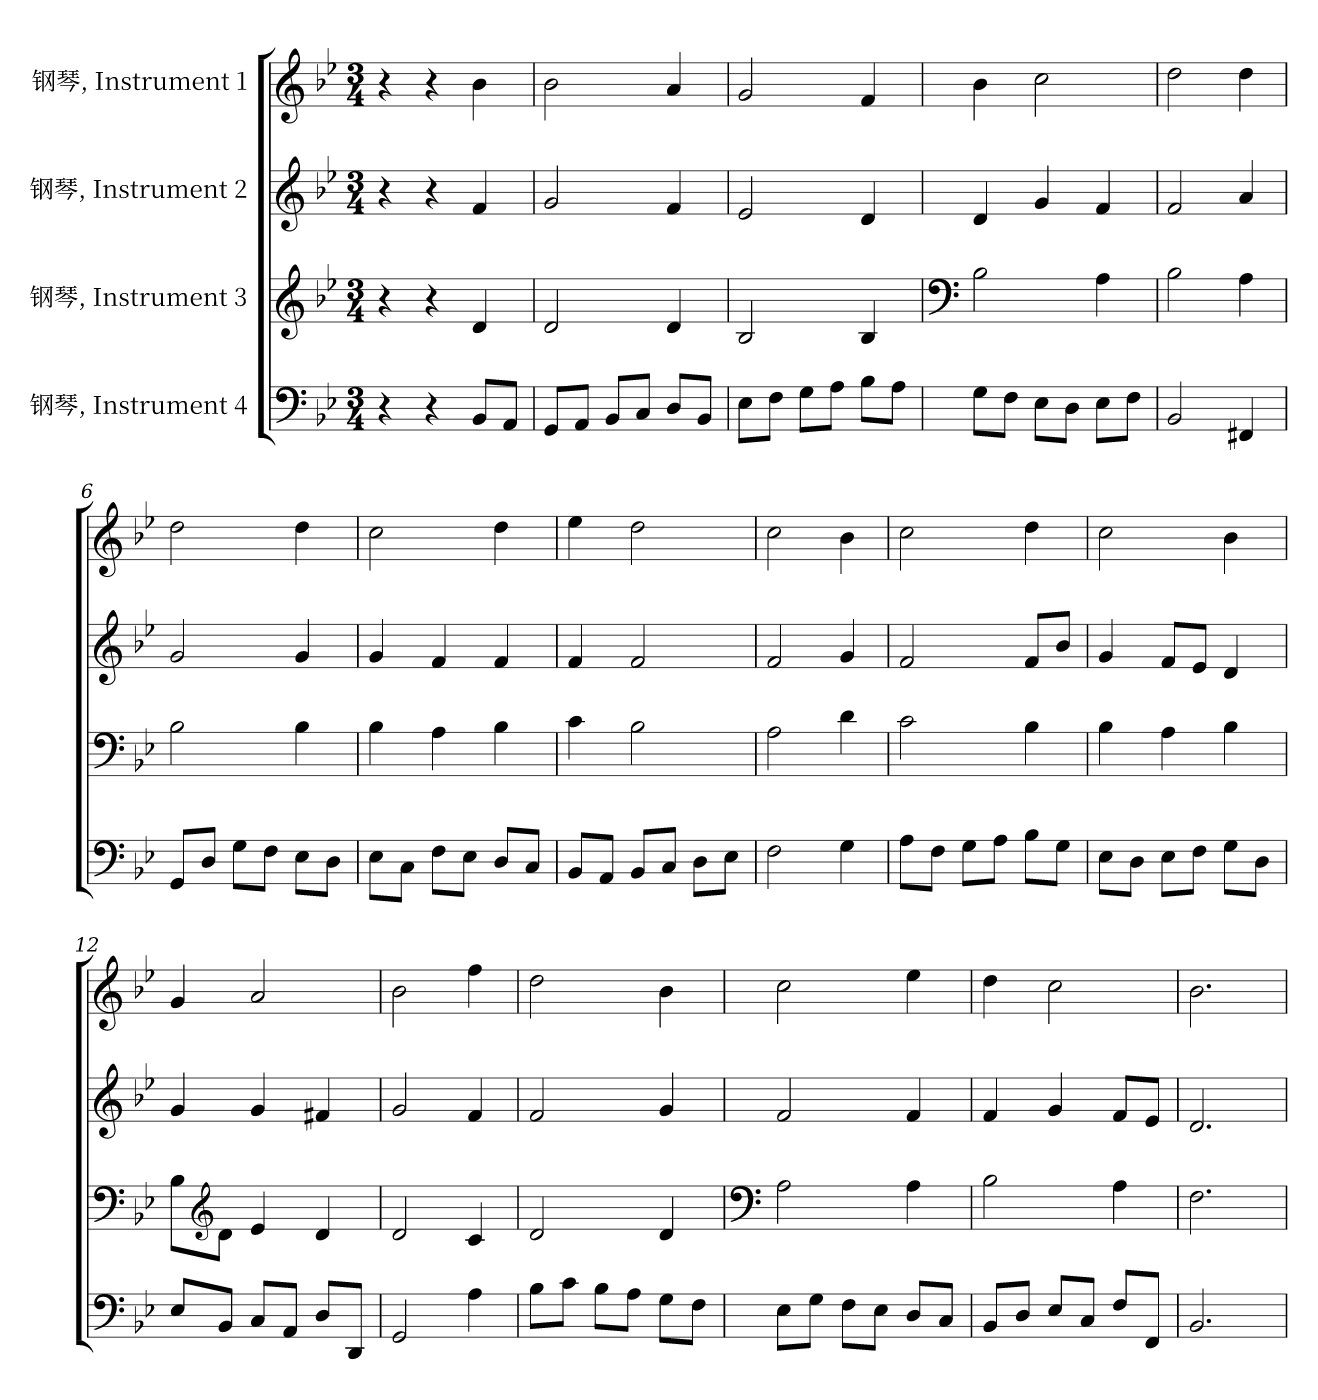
**kern	**kern	**kern	**kern
*part4	*part3	*part2	*part1
*staff4	*staff3	*staff2	*staff1
*I"钢琴, Instrument 4	*I"钢琴, Instrument 3	*I"钢琴, Instrument 2	*I"钢琴, Instrument 1
*clefF4	*clefG2	*clefG2	*clefG2
*k[b-e-]	*k[b-e-]	*k[b-e-]	*k[b-e-]
*M3/4	*M3/4	*M3/4	*M3/4
*MM96	*MM96	*MM96	*MM96
=1	=1	=1	=1
4r	4r	4r	4r
4r	4r	4r	4r
8BB-/L	4d/	4f/	4b-\
8AA/J	.	.	.
=2	=2	=2	=2
8GG/L	2d/	2g/	2b-\
8AA/J	.	.	.
8BB-/L	.	.	.
8C/J	.	.	.
8D/L	4d/	4f/	4a/
8BB-/J	.	.	.
=3	=3	=3	=3
8E-\L	2B-/	2e-/	2g/
8F\J	.	.	.
8G\L	.	.	.
8A\J	.	.	.
8B-\L	4B-/	4d/	4f/
8A\J	.	.	.
=4	=4	=4	=4
*	*clefF4	*	*
8G\L	2B-\	4d/	4b-\
8F\J	.	.	.
8E-\L	.	4g/	2cc\
8D\J	.	.	.
8E-\L	4A\	4f/	.
8F\J	.	.	.
=5	=5	=5	=5
2BB-/	2B-\	2f/	2dd\
4FF#X/	4A\	4a/	4dd\
!!LO:LB:g=z
=6	=6	=6	=6
8GG/L	2B-\	2g/	2dd\
8D/J	.	.	.
8G\L	.	.	.
8F\J	.	.	.
8E-\L	4B-\	4g/	4dd\
8D\J	.	.	.
=7	=7	=7	=7
8E-\L	4B-\	4g/	2cc\
8C\J	.	.	.
8F\L	4A\	4f/	.
8E-\J	.	.	.
8D/L	4B-\	4f/	4dd\
8C/J	.	.	.
=8	=8	=8	=8
8BB-/L	4c\	4f/	4ee-\
8AA/J	.	.	.
8BB-/L	2B-\	2f/	2dd\
8C/J	.	.	.
8D\L	.	.	.
8E-\J	.	.	.
=9	=9	=9	=9
2F\	2A\	2f/	2cc\
4G\	4d\	4g/	4b-\
=10	=10	=10	=10
8A\L	2c\	2f/	2cc\
8F\J	.	.	.
8G\L	.	.	.
8A\J	.	.	.
8B-\L	4B-\	8f/L	4dd\
8G\J	.	8b-/J	.
=11	=11	=11	=11
8E-\L	4B-\	4g/	2cc\
8D\J	.	.	.
8E-\L	4A\	8f/L	.
8F\J	.	8e-/J	.
8G\L	4B-\	4d/	4b-\
8D\J	.	.	.
!!LO:LB:g=z
=12	=12	=12	=12
8E-/L	8B-\L	4g/	4g/
*	*clefG2	*	*
8BB-/J	8d\J	.	.
8C/L	4e-/	4g/	2a/
8AA/J	.	.	.
8D/L	4d/	4f#X/	.
8DD/J	.	.	.
=13	=13	=13	=13
2GG/	2d/	2g/	2b-\
4A\	4c/	4f/	4ff\
=14	=14	=14	=14
8B-\L	2d/	2f/	2dd\
8c\J	.	.	.
8B-\L	.	.	.
8A\J	.	.	.
8G\L	4d/	4g/	4b-\
8F\J	.	.	.
=15	=15	=15	=15
*	*clefF4	*	*
8E-\L	2A\	2f/	2cc\
8G\J	.	.	.
8F\L	.	.	.
8E-\J	.	.	.
8D/L	4A\	4f/	4ee-\
8C/J	.	.	.
=16	=16	=16	=16
8BB-/L	2B-\	4f/	4dd\
8D/J	.	.	.
8E-/L	.	4g/	2cc\
8C/J	.	.	.
8F/L	4A\	8f/L	.
8FF/J	.	8e-/J	.
=17	=17	=17	=17
2.BB-/	2.F\	2.d/	2.b-\
=	=	=	=
*-	*-	*-	*-
